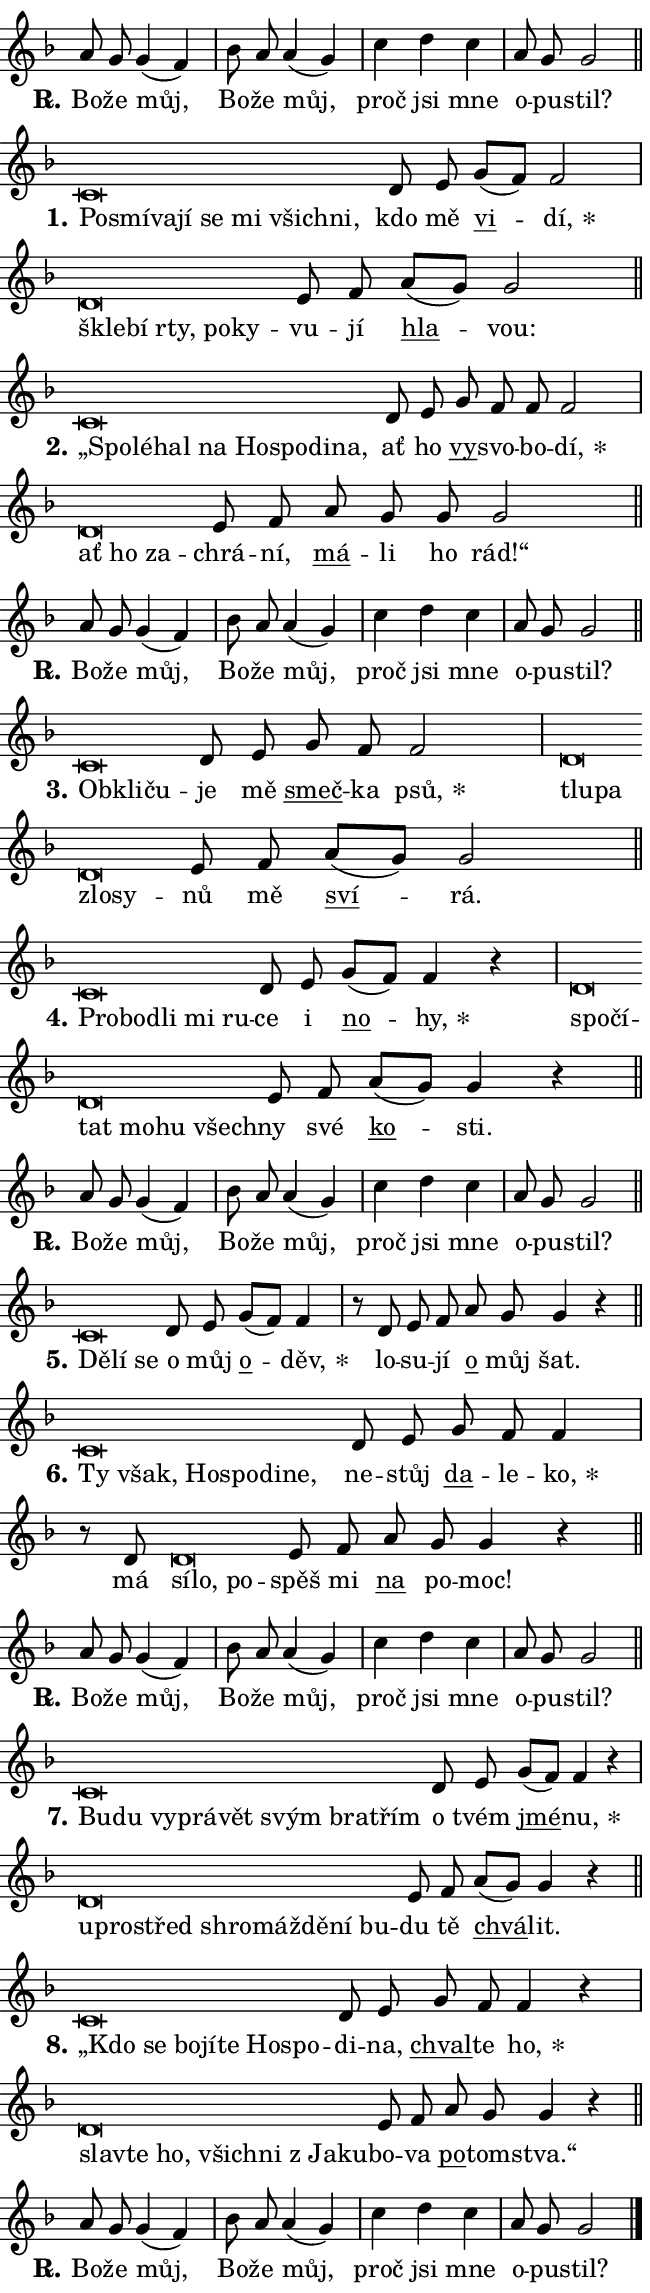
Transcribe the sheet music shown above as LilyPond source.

\version "2.24.0"
\header { tagline = "" }
\paper {
  indent = 0\cm
  top-margin = 0\cm
  right-margin = 0.13\cm % to fit lyric hyphens
  bottom-margin = 0\cm
  left-margin = 0\cm
  paper-width = 11\cm
  page-breaking = #ly:one-page-breaking
  system-system-spacing.basic-distance = #11
  score-system-spacing.basic-distance = #11
  ragged-last = ##f
}


%% Author: Thomas Morley
%% https://lists.gnu.org/archive/html/lilypond-user/2020-05/msg00002.html
#(define (line-position grob)
"Returns position of @var[grob} in current system:
   @code{'start}, if at first time-step
   @code{'end}, if at last time-step
   @code{'middle} otherwise
"
  (let* ((col (ly:item-get-column grob))
         (ln (ly:grob-object col 'left-neighbor))
         (rn (ly:grob-object col 'right-neighbor))
         (col-to-check-left (if (ly:grob? ln) ln col))
         (col-to-check-right (if (ly:grob? rn) rn col))
         (break-dir-left
           (and
             (ly:grob-property col-to-check-left 'non-musical #f)
             (ly:item-break-dir col-to-check-left)))
         (break-dir-right
           (and
             (ly:grob-property col-to-check-right 'non-musical #f)
             (ly:item-break-dir col-to-check-right))))
        (cond ((eqv? 1 break-dir-left) 'start)
              ((eqv? -1 break-dir-right) 'end)
              (else 'middle))))

#(define (tranparent-at-line-position vctor)
  (lambda (grob)
  "Relying on @code{line-position} select the relevant enry from @var{vctor}.
Used to determine transparency,"
    (case (line-position grob)
      ((end) (not (vector-ref vctor 0)))
      ((middle) (not (vector-ref vctor 1)))
      ((start) (not (vector-ref vctor 2))))))

noteHeadBreakVisibility =
#(define-music-function (break-visibility)(vector?)
"Makes @code{NoteHead}s transparent relying on @var{break-visibility}"
#{
  \override NoteHead.transparent =
    #(tranparent-at-line-position break-visibility)
#})

#(define delete-ledgers-for-transparent-note-heads
  (lambda (grob)
    "Reads whether a @code{NoteHead} is transparent.
If so this @code{NoteHead} is removed from @code{'note-heads} from
@var{grob}, which is supposed to be @code{LedgerLineSpanner}.
As a result ledgers are not printed for this @code{NoteHead}"
    (let* ((nhds-array (ly:grob-object grob 'note-heads))
           (nhds-list
             (if (ly:grob-array? nhds-array)
                 (ly:grob-array->list nhds-array)
                 '()))
           ;; Relies on the transparent-property being done before
           ;; Staff.LedgerLineSpanner.after-line-breaking is executed.
           ;; This is fragile ...
           (to-keep
             (remove
               (lambda (nhd)
                 (ly:grob-property nhd 'transparent #f))
               nhds-list)))
      ;; TODO find a better method to iterate over grob-arrays, similiar
      ;; to filter/remove etc for lists
      ;; For now rebuilt from scratch
      (set! (ly:grob-object grob 'note-heads)  '())
      (for-each
        (lambda (nhd)
          (ly:pointer-group-interface::add-grob grob 'note-heads nhd))
        to-keep))))

squashNotes = {
  \override NoteHead.X-extent = #'(-0.2 . 0.2)
  \override NoteHead.Y-extent = #'(-0.75 . 0)
  \override NoteHead.stencil =
    #(lambda (grob)
       (let ((pos (ly:grob-property grob 'staff-position)))
         (begin
           (if (< pos -7) (display "ERROR: Lower brevis then expected\n") (display ""))
           (if (<= pos -6) ly:text-interface::print ly:note-head::print))))
}
unSquashNotes = {
  \revert NoteHead.X-extent
  \revert NoteHead.Y-extent
  \revert NoteHead.stencil
}

hideNotes = \noteHeadBreakVisibility #begin-of-line-visible
unHideNotes = \noteHeadBreakVisibility #all-visible

% work-around for resetting accidentals
% https://lilypond.org/doc/v2.23/Documentation/notation/displaying-rhythms#unmetered-music
cadenzaMeasure = {
  \cadenzaOff
  \partial 1024 s1024
  \cadenzaOn
}

#(define-markup-command (accent layout props text) (markup?)
  "Underline accented syllable"
  (interpret-markup layout props
    #{\markup \override #'(offset . 4.3) \underline { #text }#}))

responsum = \markup \concat {
  "R" \hspace #-1.05 \path #0.1 #'((moveto 0 0.07) (lineto 0.9 0.8)) \hspace #0.05 "."
}

spaceSize = #0.6828661417322834 % exact space size for TeX Gyre Schola

\layout {
  \context {
    \Staff
    \remove "Time_signature_engraver"
    \override LedgerLineSpanner.after-line-breaking = #delete-ledgers-for-transparent-note-heads
  }
  \context {
    \Lyrics {
      \override LyricSpace.minimum-distance = \spaceSize
      \override LyricText.font-name = #"TeX Gyre Schola"
      \override LyricText.font-size = 1
      \override StanzaNumber.font-name = #"TeX Gyre Schola Bold"
      \override StanzaNumber.font-size = 1
    }
  }
  \context {
    \Score 
    \override NoteHead.text =
      #(lambda (grob) 
        (let ((pos (ly:grob-property grob 'staff-position)))
          #{\markup {
            \combine
              \halign #-0.55 \raise #(if (= pos -6) 0 0.5) \override #'(thickness . 2) \draw-line #'(3.2 . 0)
              \musicglyph "noteheads.sM1"
          }#}))
  }
}

% magnetic-lyrics.ily
%
%   written by
%     Jean Abou Samra <jean@abou-samra.fr>
%     Werner Lemberg <wl@gnu.org>
%
%   adapted by
%     Jiri Hon <jiri.hon@gmail.com>
%
% Version 2022-Apr-15

% https://www.mail-archive.com/lilypond-user@gnu.org/msg149350.html

#(define (Left_hyphen_pointer_engraver context)
   "Collect syllable-hyphen-syllable occurrences in lyrics and store
them in properties.  This engraver only looks to the left.  For
example, if the lyrics input is @code{foo -- bar}, it does the
following.

@itemize @bullet
@item
Set the @code{text} property of the @code{LyricHyphen} grob between
@q{foo} and @q{bar} to @code{foo}.

@item
Set the @code{left-hyphen} property of the @code{LyricText} grob with
text @q{foo} to the @code{LyricHyphen} grob between @q{foo} and
@q{bar}.
@end itemize

Use this auxiliary engraver in combination with the
@code{lyric-@/text::@/apply-@/magnetic-@/offset!} hook."
   (let ((hyphen #f)
         (text #f))
     (make-engraver
      (acknowledgers
       ((lyric-syllable-interface engraver grob source-engraver)
        (set! text grob)))
      (end-acknowledgers
       ((lyric-hyphen-interface engraver grob source-engraver)
        ;(when (not (grob::has-interface grob 'lyric-space-interface))
          (set! hyphen grob)));)
      ((stop-translation-timestep engraver)
       (when (and text hyphen)
         (ly:grob-set-object! text 'left-hyphen hyphen))
       (set! text #f)
       (set! hyphen #f)))))

#(define (lyric-text::apply-magnetic-offset! grob)
   "If the space between two syllables is less than the value in
property @code{LyricText@/.details@/.squash-threshold}, move the right
syllable to the left so that it gets concatenated with the left
syllable.

Use this function as a hook for
@code{LyricText@/.after-@/line-@/breaking} if the
@code{Left_@/hyphen_@/pointer_@/engraver} is active."
   (let ((hyphen (ly:grob-object grob 'left-hyphen #f)))
     (when hyphen
       (let ((left-text (ly:spanner-bound hyphen LEFT)))
         (when (grob::has-interface left-text 'lyric-syllable-interface)
           (let* ((common (ly:grob-common-refpoint grob left-text X))
                  (this-x-ext (ly:grob-extent grob common X))
                  (left-x-ext
                   (begin
                     ;; Trigger magnetism for left-text.
                     (ly:grob-property left-text 'after-line-breaking)
                     (ly:grob-extent left-text common X)))
                  ;; `delta` is the gap width between two syllables.
                  (delta (- (interval-start this-x-ext)
                            (interval-end left-x-ext)))
                  (details (ly:grob-property grob 'details))
                  (threshold (assoc-get 'squash-threshold details 0.2)))
             (when (< delta threshold)
               (let* (;; We have to manipulate the input text so that
                      ;; ligatures crossing syllable boundaries are not
                      ;; disabled.  For languages based on the Latin
                      ;; script this is essentially a beautification.
                      ;; However, for non-Western scripts it can be a
                      ;; necessity.
                      (lt (ly:grob-property left-text 'text))
                      (rt (ly:grob-property grob 'text))
                      (is-space (grob::has-interface hyphen 'lyric-space-interface))
                      (space (if is-space " " ""))
                      (extra-delta (if is-space spaceSize 0))
                      ;; Append new syllable.
                      (ltrt-space (if (and (string? lt) (string? rt))
                                (string-append lt space rt)
                                (make-concat-markup (list lt space rt))))
                      ;; Right-align `ltrt` to the right side.
                      (ltrt-space-markup (grob-interpret-markup
                               grob
                               (make-translate-markup
                                (cons (interval-length this-x-ext) 0)
                                (make-right-align-markup ltrt-space)))))
                 (begin
                   ;; Don't print `left-text`.
                   (ly:grob-set-property! left-text 'stencil #f)
                   ;; Set text and stencil (which holds all collected
                   ;; syllables so far) and shift it to the left.
                   (ly:grob-set-property! grob 'text ltrt-space)
                   (ly:grob-set-property! grob 'stencil ltrt-space-markup)
                   (ly:grob-translate-axis! grob (- (- delta extra-delta)) X))))))))))


#(define (lyric-hyphen::displace-bounds-first grob)
   ;; Make very sure this callback isn't triggered too early.
   (let ((left (ly:spanner-bound grob LEFT))
         (right (ly:spanner-bound grob RIGHT)))
     (ly:grob-property left 'after-line-breaking)
     (ly:grob-property right 'after-line-breaking)
     (ly:lyric-hyphen::print grob)))

squashThreshold = #0.4

\layout {
  \context {
    \Lyrics
    \consists #Left_hyphen_pointer_engraver
    \override LyricText.after-line-breaking =
      #lyric-text::apply-magnetic-offset!
    \override LyricHyphen.stencil = #lyric-hyphen::displace-bounds-first
    \override LyricText.details.squash-threshold = \squashThreshold
    \override LyricHyphen.minimum-distance = 0
    \override LyricHyphen.minimum-length = \squashThreshold
  }
}

squashText = \override LyricText.details.squash-threshold = 9999
unSquashText = \override LyricText.details.squash-threshold = \squashThreshold

leftText = \override LyricText.self-alignment-X = #LEFT
unLeftText = \revert LyricText.self-alignment-X

starOffset = #(lambda (grob) 
                (let ((x_offset (ly:self-alignment-interface::aligned-on-x-parent grob)))
                  (if (= x_offset 0) 0 (+ x_offset 1.2))))

star = #(define-music-function (syllable)(string?)
"Append star separator at the end of a syllable"
#{
  \once \override LyricText.X-offset = #starOffset
  \lyricmode { \markup {
    #syllable
    \override #'((font-name . "TeX Gyre Schola Bold")) \hspace #0.2 \lower #0.65 \larger "*"
  } }
#})

starAccent = #(define-music-function (syllable)(string?)
"Append star separator at the end of a syllable and make accent"
#{
  \once \override LyricText.X-offset = #starOffset
  \lyricmode { \markup {
    \accent #syllable
    \override #'((font-name . "TeX Gyre Schola Bold")) \hspace #0.2 \lower #0.65 \larger "*"
  } }
#})

breath = #(define-music-function (syllable)(string?)
"Append breathing indicator at the end of a syllable"
#{
  \lyricmode { \markup { #syllable "+" } }
#})

optionalBreath = #(define-music-function (syllable)(string?)
"Append optional breathing indicator at the end of a syllable"
#{
  \lyricmode { \markup { #syllable "(+)" } }
#})


\score {
    <<
        \new Voice = "melody" { \cadenzaOn \key f \major \relative { a'8 g g4( f) \cadenzaMeasure \bar "|" bes8 a a4( g) \cadenzaMeasure \bar "|" c d c \cadenzaMeasure \bar "|" a8 g g2 \cadenzaMeasure \bar "||" \break } }
        \new Lyrics \lyricsto "melody" { \lyricmode { \set stanza = \responsum
Bo -- že můj, Bo -- že můj, proč jsi mne o -- pu -- stil? } }
    >>
    \layout {}
}

\score {
    <<
        \new Voice = "melody" { \cadenzaOn \key f \major \relative { \squashNotes c'\breve*1/16 \hideNotes \breve*1/16 \bar "" \breve*1/16 \bar "" \breve*1/16 \bar "" \breve*1/16 \bar "" \breve*1/16 \bar "" \breve*1/16 \breve*1/16 \bar "" \unHideNotes \unSquashNotes d8 e \bar "" g[( f)] f2 \cadenzaMeasure \bar "|" \squashNotes d\breve*1/16 \hideNotes \breve*1/16 \bar "" \breve*1/16 \bar "" \breve*1/16 \breve*1/16 \bar "" \unHideNotes \unSquashNotes e8 f \bar "" a[( g)] g2 \cadenzaMeasure \bar "||" \break } }
        \new Lyrics \lyricsto "melody" { \lyricmode { \set stanza = "1."
\leftText Po -- \squashText smí -- va -- jí se mi všich -- ni, \unLeftText \unSquashText kdo mě \markup \accent vi -- \star dí, \leftText škle -- \squashText bí rty, po -- ky -- \unLeftText \unSquashText vu -- jí \markup \accent hla -- vou: } }
    >>
    \layout {}
}

\score {
    <<
        \new Voice = "melody" { \cadenzaOn \key f \major \relative { \squashNotes c'\breve*1/16 \hideNotes \breve*1/16 \bar "" \breve*1/16 \bar "" \breve*1/16 \bar "" \breve*1/16 \bar "" \breve*1/16 \bar "" \breve*1/16 \breve*1/16 \bar "" \unHideNotes \unSquashNotes d8 e \bar "" g f f f2 \cadenzaMeasure \bar "|" \squashNotes d\breve*1/16 \hideNotes \breve*1/16 \breve*1/16 \bar "" \unHideNotes \unSquashNotes e8 f \bar "" a g g g2 \cadenzaMeasure \bar "||" \break } }
        \new Lyrics \lyricsto "melody" { \lyricmode { \set stanza = "2."
\leftText „Spo -- \squashText lé -- hal na Ho -- spo -- di -- na, \unLeftText \unSquashText ať ho \markup \accent vy -- svo -- bo -- \star dí, \leftText ať \squashText ho za -- \unLeftText \unSquashText chrá -- ní, \markup \accent má -- li ho rád!“ } }
    >>
    \layout {}
}

\score {
    <<
        \new Voice = "melody" { \cadenzaOn \key f \major \relative { a'8 g g4( f) \cadenzaMeasure \bar "|" bes8 a a4( g) \cadenzaMeasure \bar "|" c d c \cadenzaMeasure \bar "|" a8 g g2 \cadenzaMeasure \bar "||" \break } }
        \new Lyrics \lyricsto "melody" { \lyricmode { \set stanza = \responsum
Bo -- že můj, Bo -- že můj, proč jsi mne o -- pu -- stil? } }
    >>
    \layout {}
}

\score {
    <<
        \new Voice = "melody" { \cadenzaOn \key f \major \relative { \squashNotes c'\breve*1/16 \hideNotes \breve*1/16 \breve*1/16 \bar "" \unHideNotes \unSquashNotes d8 e \bar "" g f f2 \cadenzaMeasure \bar "|" \squashNotes d\breve*1/16 \hideNotes \breve*1/16 \bar "" \breve*1/16 \breve*1/16 \bar "" \unHideNotes \unSquashNotes e8 f \bar "" a[( g)] g2 \cadenzaMeasure \bar "||" \break } }
        \new Lyrics \lyricsto "melody" { \lyricmode { \set stanza = "3."
\leftText Ob -- \squashText kli -- ču -- \unLeftText \unSquashText je mě \markup \accent smeč -- ka \star psů, \leftText tlu -- \squashText pa zlo -- sy -- \unLeftText \unSquashText nů mě \markup \accent sví -- rá. } }
    >>
    \layout {}
}

\score {
    <<
        \new Voice = "melody" { \cadenzaOn \key f \major \relative { \squashNotes c'\breve*1/16 \hideNotes \breve*1/16 \bar "" \breve*1/16 \bar "" \breve*1/16 \breve*1/16 \bar "" \unHideNotes \unSquashNotes d8 e \bar "" g[( f)] f4 r \cadenzaMeasure \bar "|" \squashNotes d\breve*1/16 \hideNotes \breve*1/16 \bar "" \breve*1/16 \bar "" \breve*1/16 \bar "" \breve*1/16 \breve*1/16 \bar "" \unHideNotes \unSquashNotes e8 f \bar "" a[( g)] g4 r \cadenzaMeasure \bar "||" \break } }
        \new Lyrics \lyricsto "melody" { \lyricmode { \set stanza = "4."
\leftText Pro -- \squashText bo -- dli mi ru -- \unLeftText \unSquashText ce i \markup \accent no -- \star hy, \leftText spo -- \squashText čí -- tat mo -- hu všech -- \unLeftText \unSquashText ny své \markup \accent ko -- sti. } }
    >>
    \layout {}
}

\score {
    <<
        \new Voice = "melody" { \cadenzaOn \key f \major \relative { a'8 g g4( f) \cadenzaMeasure \bar "|" bes8 a a4( g) \cadenzaMeasure \bar "|" c d c \cadenzaMeasure \bar "|" a8 g g2 \cadenzaMeasure \bar "||" \break } }
        \new Lyrics \lyricsto "melody" { \lyricmode { \set stanza = \responsum
Bo -- že můj, Bo -- že můj, proč jsi mne o -- pu -- stil? } }
    >>
    \layout {}
}

\score {
    <<
        \new Voice = "melody" { \cadenzaOn \key f \major \relative { \squashNotes c'\breve*1/16 \hideNotes \breve*1/16 \breve*1/16 \bar "" \unHideNotes \unSquashNotes d8 e \bar "" g[( f)] f4 \cadenzaMeasure \bar "|" r8 d e f \bar "" a g g4 r \cadenzaMeasure \bar "||" \break } }
        \new Lyrics \lyricsto "melody" { \lyricmode { \set stanza = "5."
\leftText Dě -- \squashText lí se \unLeftText \unSquashText o můj \markup \accent o -- \star děv, lo -- su -- jí \markup \accent o můj šat. } }
    >>
    \layout {}
}

\score {
    <<
        \new Voice = "melody" { \cadenzaOn \key f \major \relative { \squashNotes c'\breve*1/16 \hideNotes \breve*1/16 \bar "" \breve*1/16 \bar "" \breve*1/16 \bar "" \breve*1/16 \breve*1/16 \bar "" \unHideNotes \unSquashNotes d8 e \bar "" g f f4 \cadenzaMeasure \bar "|" r8 d \squashNotes d\breve*1/16 \hideNotes \breve*1/16 \breve*1/16 \bar "" \unHideNotes \unSquashNotes e8 f \bar "" a g g4 r \cadenzaMeasure \bar "||" \break } }
        \new Lyrics \lyricsto "melody" { \lyricmode { \set stanza = "6."
\leftText Ty \squashText však, Ho -- spo -- di -- ne, \unLeftText \unSquashText ne -- stůj \markup \accent da -- le -- \star ko, má \leftText sí -- \squashText lo, po -- \unLeftText \unSquashText spěš mi \markup \accent na po -- moc! } }
    >>
    \layout {}
}

\score {
    <<
        \new Voice = "melody" { \cadenzaOn \key f \major \relative { a'8 g g4( f) \cadenzaMeasure \bar "|" bes8 a a4( g) \cadenzaMeasure \bar "|" c d c \cadenzaMeasure \bar "|" a8 g g2 \cadenzaMeasure \bar "||" \break } }
        \new Lyrics \lyricsto "melody" { \lyricmode { \set stanza = \responsum
Bo -- že můj, Bo -- že můj, proč jsi mne o -- pu -- stil? } }
    >>
    \layout {}
}

\score {
    <<
        \new Voice = "melody" { \cadenzaOn \key f \major \relative { \squashNotes c'\breve*1/16 \hideNotes \breve*1/16 \bar "" \breve*1/16 \bar "" \breve*1/16 \bar "" \breve*1/16 \bar "" \breve*1/16 \bar "" \breve*1/16 \breve*1/16 \bar "" \unHideNotes \unSquashNotes d8 e \bar "" g[( f)] f4 r \cadenzaMeasure \bar "|" \squashNotes d\breve*1/16 \hideNotes \breve*1/16 \bar "" \breve*1/16 \bar "" \breve*1/16 \bar "" \breve*1/16 \bar "" \breve*1/16 \bar "" \breve*1/16 \breve*1/16 \bar "" \unHideNotes \unSquashNotes e8 f \bar "" a[( g)] g4 r \cadenzaMeasure \bar "||" \break } }
        \new Lyrics \lyricsto "melody" { \lyricmode { \set stanza = "7."
\leftText Bu -- \squashText du vy -- prá -- vět svým bra -- třím \unLeftText \unSquashText o tvém \markup \accent jmé -- \star nu, \leftText u -- \squashText pro -- střed shro -- máž -- dě -- ní bu -- \unLeftText \unSquashText du tě \markup \accent chvá -- lit. } }
    >>
    \layout {}
}

\score {
    <<
        \new Voice = "melody" { \cadenzaOn \key f \major \relative { \squashNotes c'\breve*1/16 \hideNotes \breve*1/16 \bar "" \breve*1/16 \bar "" \breve*1/16 \bar "" \breve*1/16 \bar "" \breve*1/16 \breve*1/16 \bar "" \unHideNotes \unSquashNotes d8 e \bar "" g f f4 r \cadenzaMeasure \bar "|" \squashNotes d\breve*1/16 \hideNotes \breve*1/16 \bar "" \breve*1/16 \bar "" \breve*1/16 \bar "" \breve*1/16 \bar "" \breve*1/16 \breve*1/16 \bar "" \unHideNotes \unSquashNotes e8 f \bar "" a g g4 r \cadenzaMeasure \bar "||" \break } }
        \new Lyrics \lyricsto "melody" { \lyricmode { \set stanza = "8."
\leftText „Kdo \squashText se bo -- jí -- te Ho -- spo -- \unLeftText \unSquashText di -- na, \markup \accent chval -- te \star ho, \leftText sla -- \squashText vte ho, všich -- ni "z Ja" -- ku -- \unLeftText \unSquashText bo -- va \markup \accent po -- tom -- stva.“ } }
    >>
    \layout {}
}

\score {
    <<
        \new Voice = "melody" { \cadenzaOn \key f \major \relative { a'8 g g4( f) \cadenzaMeasure \bar "|" bes8 a a4( g) \cadenzaMeasure \bar "|" c d c \cadenzaMeasure \bar "|" a8 g g2 \cadenzaMeasure \bar "||" \break } \bar "|." }
        \new Lyrics \lyricsto "melody" { \lyricmode { \set stanza = \responsum
Bo -- že můj, Bo -- že můj, proč jsi mne o -- pu -- stil? } }
    >>
    \layout {}
}
